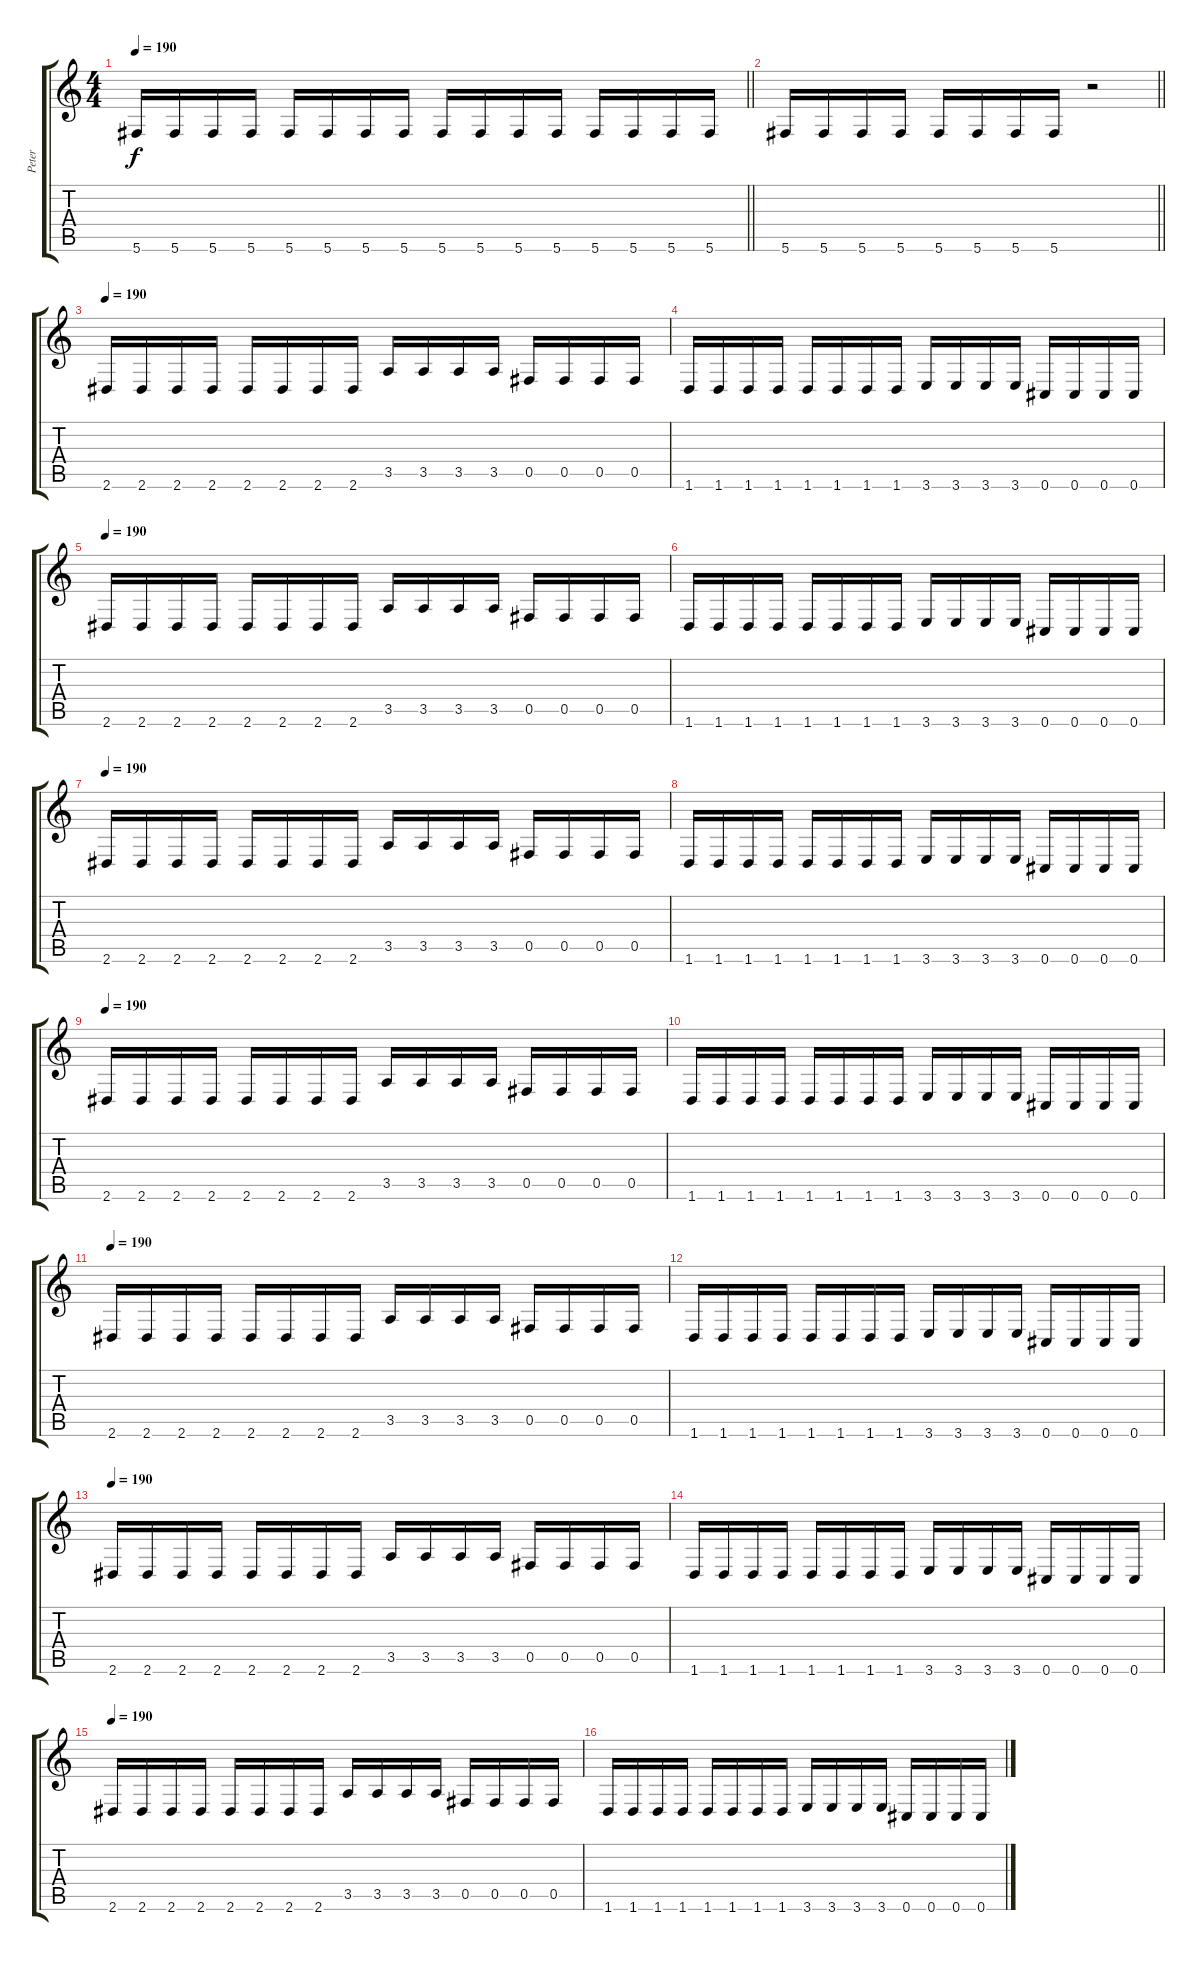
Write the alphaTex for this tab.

\track ("Peter " "Peter ") {instrument distortionguitar}
\staff {score tabs}
\tuning (Db4 Ab3 E3 B2 Gb2 Db2) {hide}
\ts (4 4)
\tempo 190
\clef g2
\barLineRight lightlight
\ks c
5.6.16{dy f} 5.6.16 5.6.16 5.6.16 5.6.16 5.6.16 5.6.16 5.6.16 5.6.16 5.6.16 5.6.16 5.6.16 5.6.16 5.6.16 5.6.16 5.6.16 |
\barLineRight lightlight
5.6.16 5.6.16 5.6.16 5.6.16 5.6.16 5.6.16 5.6.16 5.6.16 r.2 |
\tempo 190
2.6.16 2.6.16 2.6.16 2.6.16 2.6.16 2.6.16 2.6.16 2.6.16 3.5.16 3.5.16 3.5.16 3.5.16 0.5.16 0.5.16 0.5.16 0.5.16 |
1.6.16 1.6.16 1.6.16 1.6.16 1.6.16 1.6.16 1.6.16 1.6.16 3.6.16 3.6.16 3.6.16 3.6.16 0.6.16 0.6.16 0.6.16 0.6.16 |
\tempo 190
2.6.16 2.6.16 2.6.16 2.6.16 2.6.16 2.6.16 2.6.16 2.6.16 3.5.16 3.5.16 3.5.16 3.5.16 0.5.16 0.5.16 0.5.16 0.5.16 |
1.6.16 1.6.16 1.6.16 1.6.16 1.6.16 1.6.16 1.6.16 1.6.16 3.6.16 3.6.16 3.6.16 3.6.16 0.6.16 0.6.16 0.6.16 0.6.16 |
\tempo 190
2.6.16 2.6.16 2.6.16 2.6.16 2.6.16 2.6.16 2.6.16 2.6.16 3.5.16 3.5.16 3.5.16 3.5.16 0.5.16 0.5.16 0.5.16 0.5.16 |
1.6.16 1.6.16 1.6.16 1.6.16 1.6.16 1.6.16 1.6.16 1.6.16 3.6.16 3.6.16 3.6.16 3.6.16 0.6.16 0.6.16 0.6.16 0.6.16 |
\tempo 190
2.6.16 2.6.16 2.6.16 2.6.16 2.6.16 2.6.16 2.6.16 2.6.16 3.5.16 3.5.16 3.5.16 3.5.16 0.5.16 0.5.16 0.5.16 0.5.16 |
1.6.16 1.6.16 1.6.16 1.6.16 1.6.16 1.6.16 1.6.16 1.6.16 3.6.16 3.6.16 3.6.16 3.6.16 0.6.16 0.6.16 0.6.16 0.6.16 |
\tempo 190
2.6.16 2.6.16 2.6.16 2.6.16 2.6.16 2.6.16 2.6.16 2.6.16 3.5.16 3.5.16 3.5.16 3.5.16 0.5.16 0.5.16 0.5.16 0.5.16 |
1.6.16 1.6.16 1.6.16 1.6.16 1.6.16 1.6.16 1.6.16 1.6.16 3.6.16 3.6.16 3.6.16 3.6.16 0.6.16 0.6.16 0.6.16 0.6.16 |
\tempo 190
2.6.16 2.6.16 2.6.16 2.6.16 2.6.16 2.6.16 2.6.16 2.6.16 3.5.16 3.5.16 3.5.16 3.5.16 0.5.16 0.5.16 0.5.16 0.5.16 |
1.6.16 1.6.16 1.6.16 1.6.16 1.6.16 1.6.16 1.6.16 1.6.16 3.6.16 3.6.16 3.6.16 3.6.16 0.6.16 0.6.16 0.6.16 0.6.16 |
\tempo 190
2.6.16 2.6.16 2.6.16 2.6.16 2.6.16 2.6.16 2.6.16 2.6.16 3.5.16 3.5.16 3.5.16 3.5.16 0.5.16 0.5.16 0.5.16 0.5.16 |
1.6.16 1.6.16 1.6.16 1.6.16 1.6.16 1.6.16 1.6.16 1.6.16 3.6.16 3.6.16 3.6.16 3.6.16 0.6.16 0.6.16 0.6.16 0.6.16
